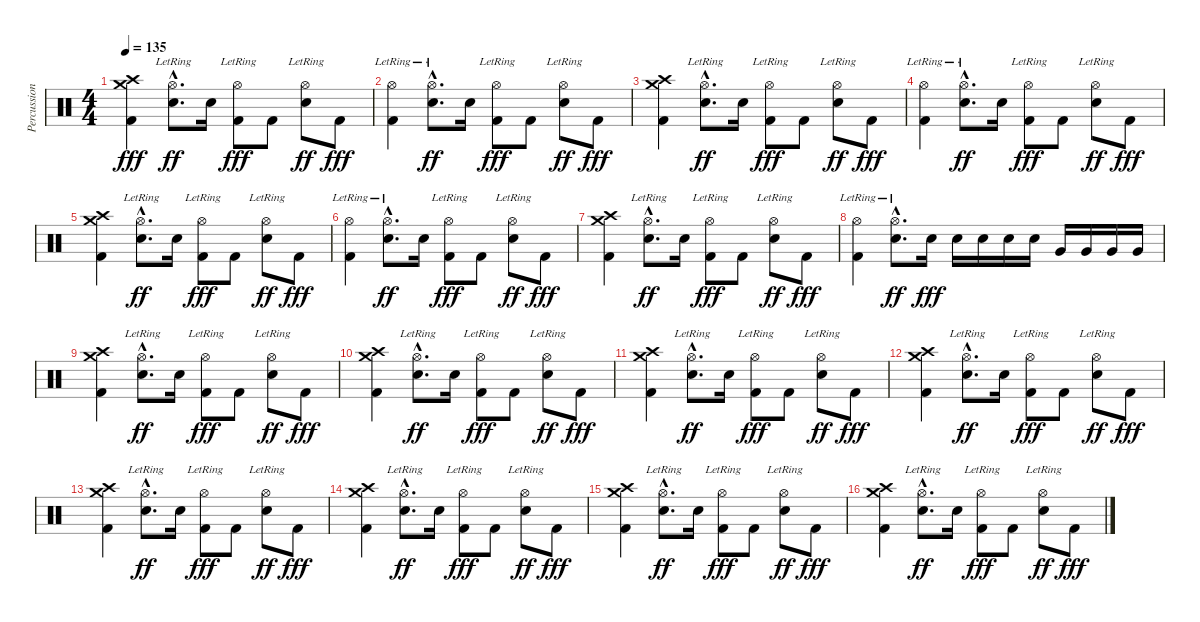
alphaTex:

\track ("Percussions" "Percussion") {instrument percussion}
\staff {score}
\articulation defaults
\ts (4 4)
\tempo 135
\clef neutral
\ks c
("Crash medium (hit)" "Crash high (hit)" "Kick (hit) 2").4{dy fff} ("Hi-Hat (open)"{hac lr} "Snare (hit) 2"{hac}).8{d dy ff} "Snare (hit) 2".16 ("Hi-Hat (open)"{lr} "Kick (hit) 2").8{dy fff} "Kick (hit) 2".8 ("Hi-Hat (open)"{lr} "Snare (hit) 2").8{dy ff} "Kick (hit) 2".8{dy fff} |
("Hi-Hat (open)"{lr} "Kick (hit) 2").4 ("Hi-Hat (open)"{hac lr} "Snare (hit) 2"{hac}).8{d dy ff} "Snare (hit) 2".16 ("Hi-Hat (open)"{lr} "Kick (hit) 2").8{dy fff} "Kick (hit) 2".8 ("Hi-Hat (open)"{lr} "Snare (hit) 2").8{dy ff} "Kick (hit) 2".8{dy fff} |
("Crash medium (hit)" "Crash high (hit)" "Kick (hit) 2").4 ("Hi-Hat (open)"{hac lr} "Snare (hit) 2"{hac}).8{d dy ff} "Snare (hit) 2".16 ("Hi-Hat (open)"{lr} "Kick (hit) 2").8{dy fff} "Kick (hit) 2".8 ("Hi-Hat (open)"{lr} "Snare (hit) 2").8{dy ff} "Kick (hit) 2".8{dy fff} |
("Hi-Hat (open)"{lr} "Kick (hit) 2").4 ("Hi-Hat (open)"{hac lr} "Snare (hit) 2"{hac}).8{d dy ff} "Snare (hit) 2".16 ("Hi-Hat (open)"{lr} "Kick (hit) 2").8{dy fff} "Kick (hit) 2".8 ("Hi-Hat (open)"{lr} "Snare (hit) 2").8{dy ff} "Kick (hit) 2".8{dy fff} |
("Crash medium (hit)" "Crash high (hit)" "Kick (hit) 2").4 ("Hi-Hat (open)"{hac lr} "Snare (hit) 2"{hac}).8{d dy ff} "Snare (hit) 2".16 ("Hi-Hat (open)"{lr} "Kick (hit) 2").8{dy fff} "Kick (hit) 2".8 ("Hi-Hat (open)"{lr} "Snare (hit) 2").8{dy ff} "Kick (hit) 2".8{dy fff} |
("Hi-Hat (open)"{lr} "Kick (hit) 2").4 ("Hi-Hat (open)"{hac lr} "Snare (hit) 2"{hac}).8{d dy ff} "Snare (hit) 2".16 ("Hi-Hat (open)"{lr} "Kick (hit) 2").8{dy fff} "Kick (hit) 2".8 ("Hi-Hat (open)"{lr} "Snare (hit) 2").8{dy ff} "Kick (hit) 2".8{dy fff} |
("Crash medium (hit)" "Crash high (hit)" "Kick (hit) 2").4 ("Hi-Hat (open)"{hac lr} "Snare (hit) 2"{hac}).8{d dy ff} "Snare (hit) 2".16 ("Hi-Hat (open)"{lr} "Kick (hit) 2").8{dy fff} "Kick (hit) 2".8 ("Hi-Hat (open)"{lr} "Snare (hit) 2").8{dy ff} "Kick (hit) 2".8{dy fff} |
("Hi-Hat (open)"{lr} "Kick (hit) 2").4 ("Hi-Hat (open)"{hac lr} "Snare (hit) 2"{hac}).8{d dy ff} "Snare (hit) 2".16{dy fff} "Snare (hit) 2".16 "Snare (hit) 2".16 "Snare (hit) 2".16 "Snare (hit) 2".16 "Very Low Tom (hit)".16 "Very Low Tom (hit)".16 "Very Low Tom (hit)".16 "Very Low Tom (hit)".16 |
("Crash high (hit)" "Crash medium (hit)" "Kick (hit) 2").4 ("Hi-Hat (open)"{hac lr} "Snare (hit) 2"{hac}).8{d dy ff} "Snare (hit) 2".16 ("Hi-Hat (open)"{lr} "Kick (hit) 2").8{dy fff} "Kick (hit) 2".8 ("Hi-Hat (open)"{lr} "Snare (hit) 2").8{dy ff} "Kick (hit) 2".8{dy fff} |
("Crash high (hit)" "Crash medium (hit)" "Kick (hit) 2").4 ("Hi-Hat (open)"{hac lr} "Snare (hit) 2"{hac}).8{d dy ff} "Snare (hit) 2".16 ("Hi-Hat (open)"{lr} "Kick (hit) 2").8{dy fff} "Kick (hit) 2".8 ("Hi-Hat (open)"{lr} "Snare (hit) 2").8{dy ff} "Kick (hit) 2".8{dy fff} |
("Crash high (hit)" "Crash medium (hit)" "Kick (hit) 2").4 ("Hi-Hat (open)"{hac lr} "Snare (hit) 2"{hac}).8{d dy ff} "Snare (hit) 2".16 ("Hi-Hat (open)"{lr} "Kick (hit) 2").8{dy fff} "Kick (hit) 2".8 ("Hi-Hat (open)"{lr} "Snare (hit) 2").8{dy ff} "Kick (hit) 2".8{dy fff} |
("Crash high (hit)" "Crash medium (hit)" "Kick (hit) 2").4 ("Hi-Hat (open)"{hac lr} "Snare (hit) 2"{hac}).8{d dy ff} "Snare (hit) 2".16 ("Hi-Hat (open)"{lr} "Kick (hit) 2").8{dy fff} "Kick (hit) 2".8 ("Hi-Hat (open)"{lr} "Snare (hit) 2").8{dy ff} "Kick (hit) 2".8{dy fff} |
("Crash medium (hit)" "Crash high (hit)" "Kick (hit) 2").4 ("Hi-Hat (open)"{hac lr} "Snare (hit) 2"{hac}).8{d dy ff} "Snare (hit) 2".16 ("Hi-Hat (open)"{lr} "Kick (hit) 2").8{dy fff} "Kick (hit) 2".8 ("Hi-Hat (open)"{lr} "Snare (hit) 2").8{dy ff} "Kick (hit) 2".8{dy fff} |
("Crash medium (hit)" "Crash high (hit)" "Kick (hit) 2").4 ("Hi-Hat (open)"{hac lr} "Snare (hit) 2"{hac}).8{d dy ff} "Snare (hit) 2".16 ("Hi-Hat (open)"{lr} "Kick (hit) 2").8{dy fff} "Kick (hit) 2".8 ("Hi-Hat (open)"{lr} "Snare (hit) 2").8{dy ff} "Kick (hit) 2".8{dy fff} |
("Crash medium (hit)" "Crash high (hit)" "Kick (hit) 2").4 ("Hi-Hat (open)"{hac lr} "Snare (hit) 2"{hac}).8{d dy ff} "Snare (hit) 2".16 ("Hi-Hat (open)"{lr} "Kick (hit) 2").8{dy fff} "Kick (hit) 2".8 ("Hi-Hat (open)"{lr} "Snare (hit) 2").8{dy ff} "Kick (hit) 2".8{dy fff} |
("Crash medium (hit)" "Crash high (hit)" "Kick (hit) 2").4 ("Hi-Hat (open)"{hac lr} "Snare (hit) 2"{hac}).8{d dy ff} "Snare (hit) 2".16 ("Hi-Hat (open)"{lr} "Kick (hit) 2").8{dy fff} "Kick (hit) 2".8 ("Hi-Hat (open)"{lr} "Snare (hit) 2").8{dy ff} "Kick (hit) 2".8{dy fff}
